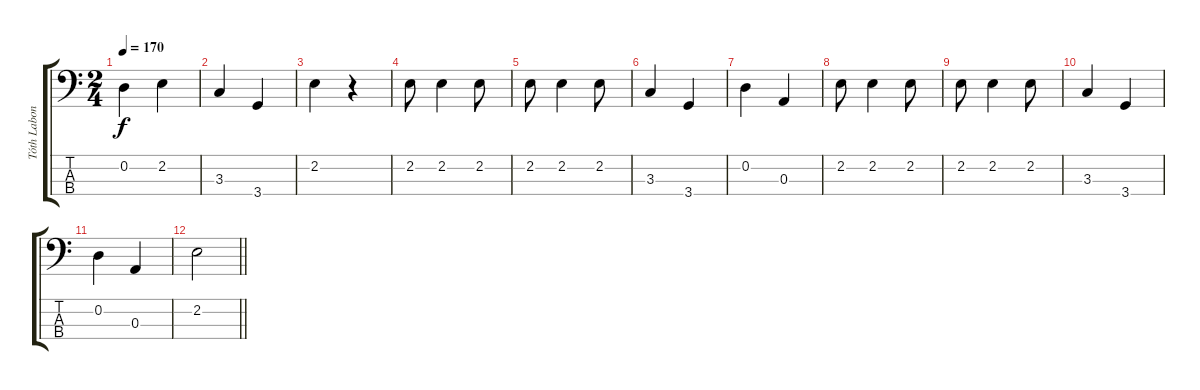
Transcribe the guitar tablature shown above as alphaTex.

\track ("Tóth Laboncz \"Labi\" Attila (bass)" "Tóth Labon") {instrument electricbasspick}
\staff {score tabs}
\tuning (G2 D2 A1 E1) {hide}
\ts (2 4)
\tempo 170
\clef f4
\ks c
0.2.4{dy f} 2.2.4 |
3.3.4 3.4.4 |
2.2.4 r.4 |
2.2.8 2.2.4 2.2.8 |
2.2.8 2.2.4 2.2.8 |
3.3.4 3.4.4 |
0.2.4 0.3.4 |
2.2.8 2.2.4 2.2.8 |
2.2.8 2.2.4 2.2.8 |
3.3.4 3.4.4 |
0.2.4 0.3.4 |
\barLineRight lightlight
2.2.2
